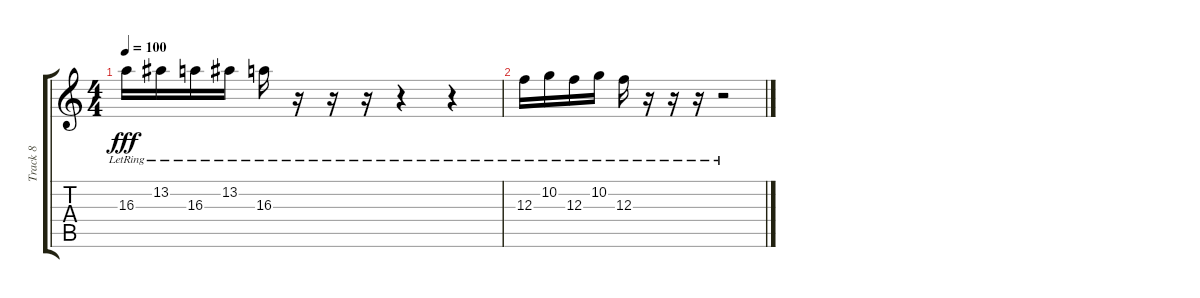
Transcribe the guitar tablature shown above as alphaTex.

\track ("Track 8" "Track 8") {instrument electricguitarjazz}
\staff {score tabs}
\tuning (D4 A3 F3 C3 G2 C2) {hide}
\ts (4 4)
\tempo 100
\clef g2
\ks c
16.3{lr}.16{dy fff volume 13} 13.2{lr}.16 16.3{lr}.16 13.2{lr}.16 16.3{lr}.16 r.16 r.16 r.16 r.4 r.4 |
12.3{lr}.16 10.2{lr}.16 12.3{lr}.16 10.2{lr}.16 12.3{lr}.16 r.16 r.16 r.16 r.2
